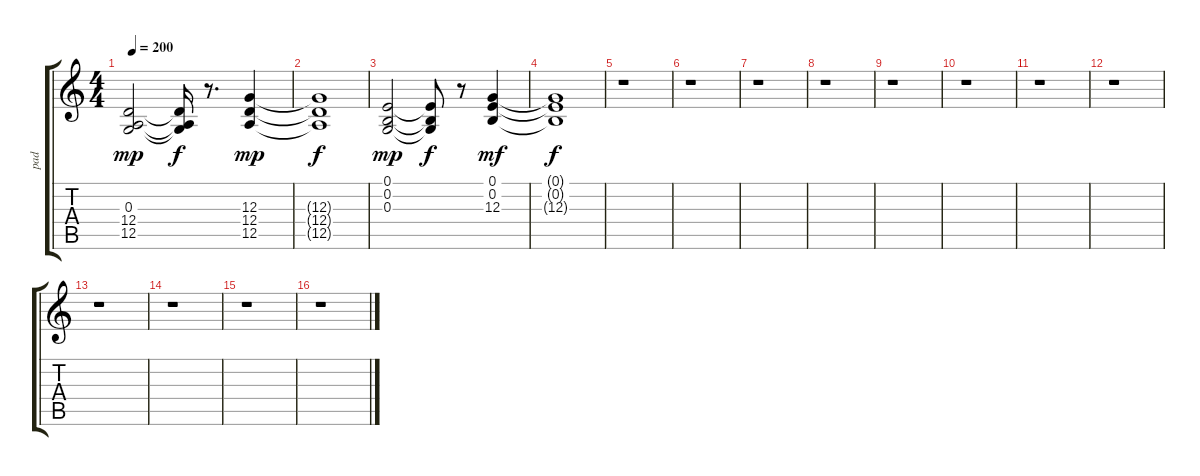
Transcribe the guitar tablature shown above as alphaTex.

\track ("pad" "pad") {instrument pad2warm}
\staff {score tabs}
\tuning (E4 B3 G3 D3 A2 E2) {hide}
\ts (4 4)
\tempo 200
\clef g2
\ks c
(0.3 12.4 12.5).2{dy mp} (0.3{t} 12.4{t} 12.5{t}).16{dy f} r.8{d} (12.3 12.4 12.5).4{dy mp} |
(12.3{t} 12.4{t} 12.5{t}).1{dy f} |
(0.1 0.2 0.3).2{dy mp} (0.1{t} 0.2{t} 0.3{t}).8{dy f} r.8 (0.1 0.2 12.3).4{dy mf} |
(0.1{t} 0.2{t} 12.3{t}).1{dy f} |
r.1 |
r.1 |
r.1 |
r.1 |
r.1 |
r.1 |
r.1 |
r.1 |
r.1 |
r.1 |
r.1 |
r.1
